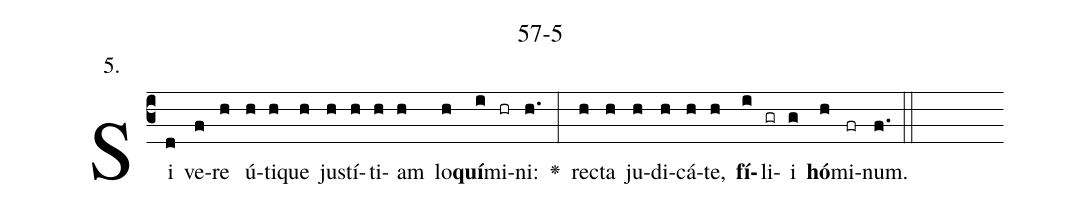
name: 57-5;
annotation: 5.;
%%
(c3)Si(d) ve(f)re(h) ú(h)ti(h)que(h) jus(h)tí(h)ti(h)am(h) lo(h)<b>quí</b>(i)mi(hr)ni:(h.) <v>\greheightstar</v>(:) rec(h)ta(h) ju(h)di(h)cá(h)te,(h) <b>fí</b>(i)li(gr)i(g) <b>hó</b>(h)mi(fr)num.(f.) (::)


%E(h) u(h) o(i) u(g) a(h) e.(f.) (::)
